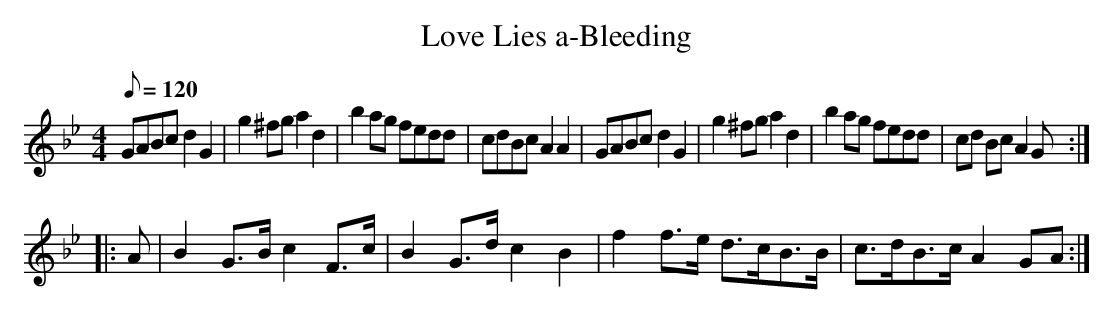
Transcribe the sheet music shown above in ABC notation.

X:1
T:Love Lies a-Bleeding
M:4/4
L:1/8
Q:120
K:Gm
GABc d2 G2| g2 ^fg a2 d2| b2 ag fedd|cdBc A2 A2| GABc d2 G2| g2 ^fg a2 d2| b2 ag fedd| cd Bc A2 G:|
|: A| B2 G>B c2 F>c| B2 G>d c2 B2 | f2 f>e d>cB>B| c>dB>c A2 GA:|
